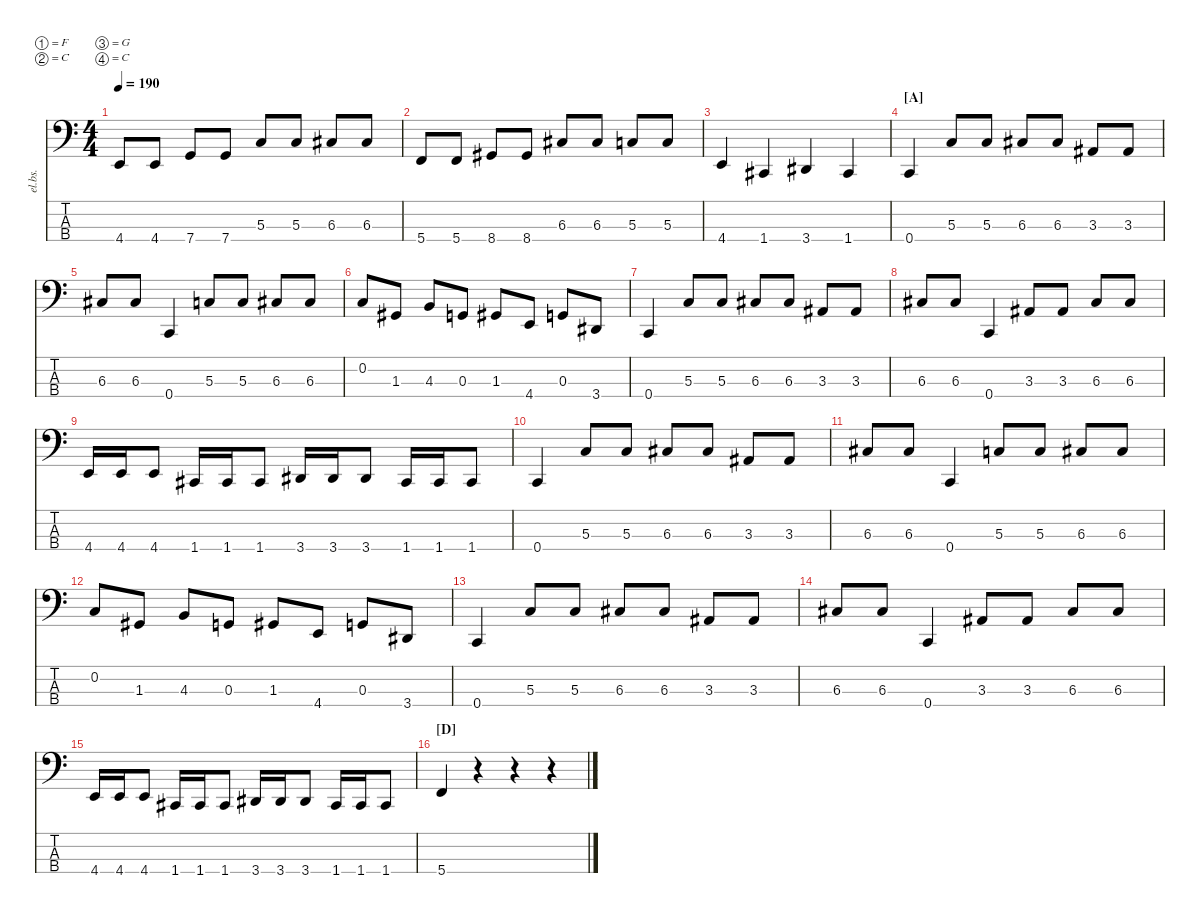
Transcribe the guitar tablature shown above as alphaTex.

\defaultSystemsLayout 4
\hideDynamics
\bracketExtendMode nobrackets
\otherSystemsTrackNameOrientation horizontal
\track ("Electric Bass" "el.bs.") {instrument electricbassfinger}
\staff {score tabs}
\tuning (F2 C2 G1 C1)
\ts (4 4)
\tempo 190
\clef f4
\ks c
4.4.8{dy mf beam Up} 4.4.8{beam Up} 7.4.8{beam Up} 7.4.8{beam Up} 5.3.8{beam Up} 5.3.8{beam Up} 6.3{acc #}.8{beam Up} 6.3{acc #}.8{beam Up} |
5.4.8{beam Up} 5.4.8{beam Up} 8.4{acc #}.8{beam Up} 8.4{acc #}.8{beam Up} 6.3{acc #}.8{beam Up} 6.3{acc #}.8{beam Up} 5.3.8{beam Up} 5.3.8{beam Up} |
4.4.4{beam Up} 1.4{acc #}.4{beam Up} 3.4{acc #}.4{beam Up} 1.4{acc #}.4{beam Up} |
\section ("A" "")
0.4.4{beam Up} 5.3.8{beam Up} 5.3.8{beam Up} 6.3{acc #}.8{beam Up} 6.3{acc #}.8{beam Up} 3.3{acc #}.8{beam Up} 3.3{acc #}.8{beam Up} |
6.3{acc #}.8{beam Up} 6.3{acc #}.8{beam Up} 0.4.4{beam Up} 5.3.8{beam Up} 5.3.8{beam Up} 6.3{acc #}.8{beam Up} 6.3{acc #}.8{beam Up} |
0.2.8{beam Up} 1.3{acc #}.8{beam Up} 4.3.8{beam Up} 0.3.8{beam Up} 1.3{acc #}.8{beam Up} 4.4.8{beam Up} 0.3.8{beam Up} 3.4{acc #}.8{beam Up} |
0.4.4{beam Up} 5.3.8{beam Up} 5.3.8{beam Up} 6.3{acc #}.8{beam Up} 6.3{acc #}.8{beam Up} 3.3{acc #}.8{beam Up} 3.3{acc #}.8{beam Up} |
6.3{acc #}.8{beam Up} 6.3{acc #}.8{beam Up} 0.4.4{beam Up} 3.3{acc #}.8{beam Up} 3.3{acc #}.8{beam Up} 6.3{acc #}.8{beam Up} 6.3{acc #}.8{beam Up} |
4.4.16{beam Up} 4.4.16{beam Up} 4.4.8{beam Up} 1.4{acc #}.16{beam Up} 1.4{acc #}.16{beam Up} 1.4{acc #}.8{beam Up} 3.4{acc #}.16{beam Up} 3.4{acc #}.16{beam Up} 3.4{acc #}.8{beam Up} 1.4{acc #}.16{beam Up} 1.4{acc #}.16{beam Up} 1.4{acc #}.8{beam Up} |
0.4.4{beam Up} 5.3.8{beam Up} 5.3.8{beam Up} 6.3{acc #}.8{beam Up} 6.3{acc #}.8{beam Up} 3.3{acc #}.8{beam Up} 3.3{acc #}.8{beam Up} |
6.3{acc #}.8{beam Up} 6.3{acc #}.8{beam Up} 0.4.4{beam Up} 5.3.8{beam Up} 5.3.8{beam Up} 6.3{acc #}.8{beam Up} 6.3{acc #}.8{beam Up} |
0.2.8{beam Up} 1.3{acc #}.8{beam Up} 4.3.8{beam Up} 0.3.8{beam Up} 1.3{acc #}.8{beam Up} 4.4.8{beam Up} 0.3.8{beam Up} 3.4{acc #}.8{beam Up} |
0.4.4{beam Up} 5.3.8{beam Up} 5.3.8{beam Up} 6.3{acc #}.8{beam Up} 6.3{acc #}.8{beam Up} 3.3{acc #}.8{beam Up} 3.3{acc #}.8{beam Up} |
6.3{acc #}.8{beam Up} 6.3{acc #}.8{beam Up} 0.4.4{beam Up} 3.3{acc #}.8{beam Up} 3.3{acc #}.8{beam Up} 6.3{acc #}.8{beam Up} 6.3{acc #}.8{beam Up} |
4.4.16{beam Up} 4.4.16{beam Up} 4.4.8{beam Up} 1.4{acc #}.16{beam Up} 1.4{acc #}.16{beam Up} 1.4{acc #}.8{beam Up} 3.4{acc #}.16{beam Up} 3.4{acc #}.16{beam Up} 3.4{acc #}.8{beam Up} 1.4{acc #}.16{beam Up} 1.4{acc #}.16{beam Up} 1.4{acc #}.8{beam Up} |
\section ("D" "")
5.4.4{beam Up} r.4{beam Up} r.4{beam Up} r.4{beam Up}
